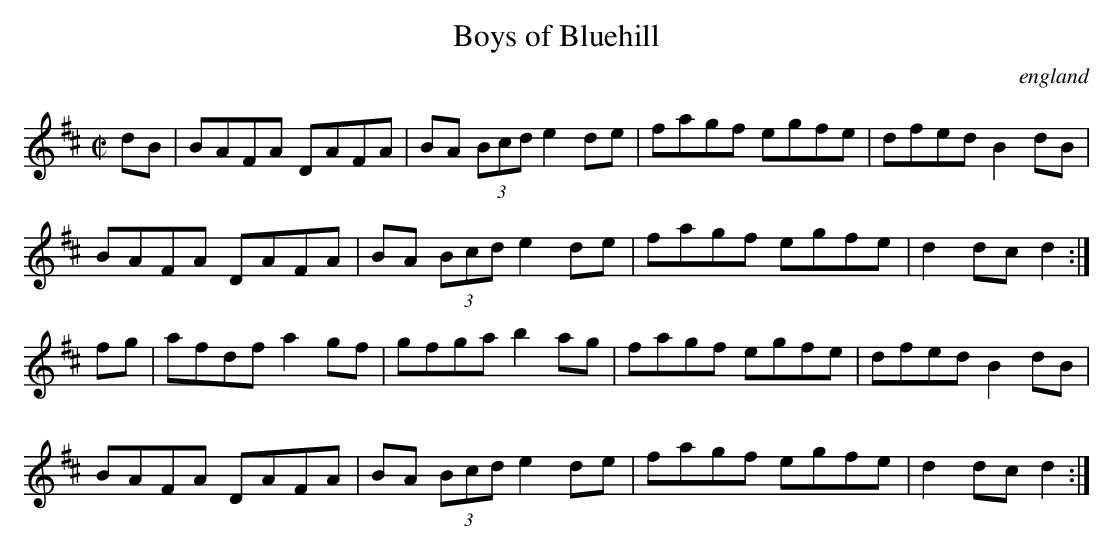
X:1
T:Boys of Bluehill
O:england
M:C|
L:1/8
K:D Major
dB|BAFA DAFA|BA (3Bcd e2de|fagf egfe|dfed B2dB|
BAFA DAFA|BA (3Bcd e2de|fagf egfe|d2dc d2:|
fg|afdf a2gf|gfga b2ag|fagf egfe|dfed B2dB|
BAFA DAFA|BA (3Bcd e2de|fagf egfe|d2dc d2:|
